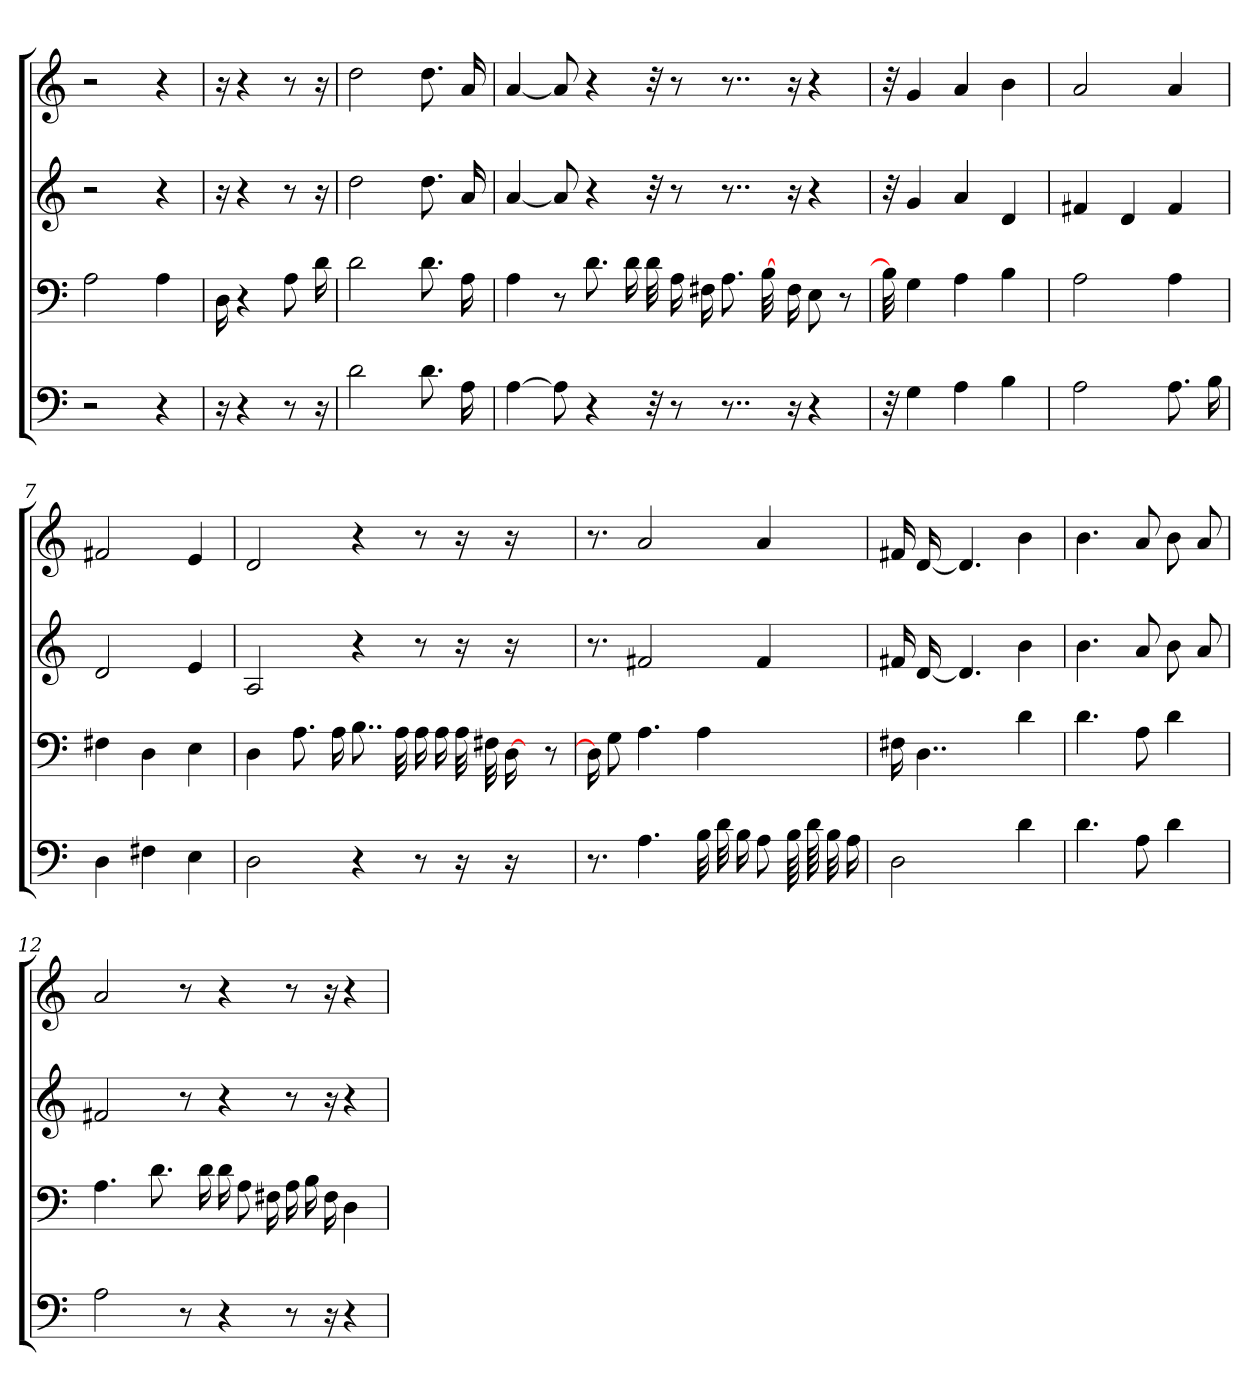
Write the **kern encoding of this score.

**kern	**kern	**kern	**kern
*part4	*part3	*part2	*part1
*staff4	*staff3	*staff2	*staff1
=1	=1	=1	=1
2r	2A	2r	2r
4r	4A	4r	4r
=2	=2	=2	=2
16r	16D	16r	16r
4r	4r	4r	4r
8r	8A	8r	8r
16r	16d	16r	16r
=3	=3	=3	=3
2d	2d	2dd	2dd
8.d	8.d	8.dd	8.dd
16A	16A	16a	16a
=4	=4	=4	=4
[4A	4A	[4a	[4a
8A]	8r	8a]	8a]
4r	8.d	4r	4r
.	16d	.	.
32r	32d	32r	32r
8r	16A	8r	8r
.	16F#X	.	.
8..r	8.A	8..r	8..r
.	[32B	.	.
32ryy	32ryy	32ryy	32ryy
16r	16F#	16r	16r
4r	8E	4r	4r
.	8r	.	.
=5	=5	=5	=5
32r	32B]	32r	32r
4G	4G	4g	4g
4A	4A	4a	4a
4B	4B	4d	4b
=6	=6	=6	=6
2A	2A	4f#X	2a
.	.	4d	.
8.A	4A	4f#	4a
16B	.	.	.
=7	=7	=7	=7
4D	4F#X	2d	2f#X
4F#X	4D	.	.
4E	4E	4e	4e
=8	=8	=8	=8
2D	4D	2A	2d
.	8.A	.	.
.	16A	.	.
4r	8..B	4r	4r
.	32A	.	.
8r	16A	8r	8r
.	16A	.	.
16r	32A	16r	16r
.	32F#X	.	.
16r	[16D	16r	16r
8.ryy	16ryy	8.ryy	8.ryy
.	8r	.	.
=9	=9	=9	=9
8.r	16D]	8.r	8.r
.	8G	.	.
4.A	4.A	2f#X	2a
32B	4A	.	.
32d	.	.	.
16B	.	.	.
8A	.	4f#	4a
64B	8ryy	.	.
64d	.	.	.
32B	.	.	.
16A	.	.	.
=10	=10	=10	=10
2D	16F#X	16f#X	16f#X
.	4..D	[16d	[16d
.	.	4.d]	4.d]
4d	4d	4b	4b
=11	=11	=11	=11
4.d	4.d	4.b	4.b
8A	8A	8a	8a
4d	4d	8b	8b
.	.	8a	8a
=12	=12	=12	=12
2A	4.A	2f#X	2a
.	8.d	.	.
8r	.	8r	8r
.	16d	.	.
4r	16d	4r	4r
.	8A	.	.
.	16F#X	.	.
8r	16A	8r	8r
.	16B	.	.
16r	16F#	16r	16r
4r	4D	4r	4r
=	=	=	=
*-	*-	*-	*-
